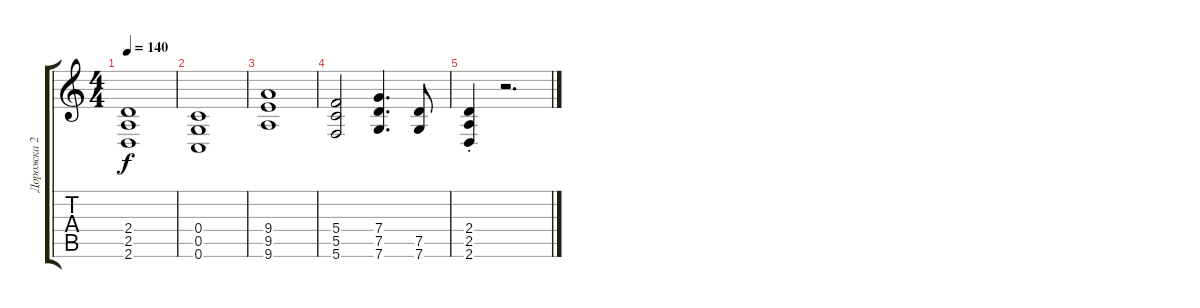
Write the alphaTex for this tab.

\track ("Дорожка 2" "Дорожка 2") {instrument overdrivenguitar}
\staff {score tabs}
\tuning (D4 A3 F3 C3 G2 C2) {hide}
\ts (4 4)
\tempo 140
\clef g2
\ks c
(2.4 2.5 2.6).1{dy f} |
(0.4 0.5 0.6).1 |
(9.4 9.5 9.6).1 |
(5.4 5.5 5.6).2 (7.4 7.5 7.6).4{d} (7.5 7.6).8 |
(2.4{st} 2.5{st} 2.6{st}).4 r.2{d}
